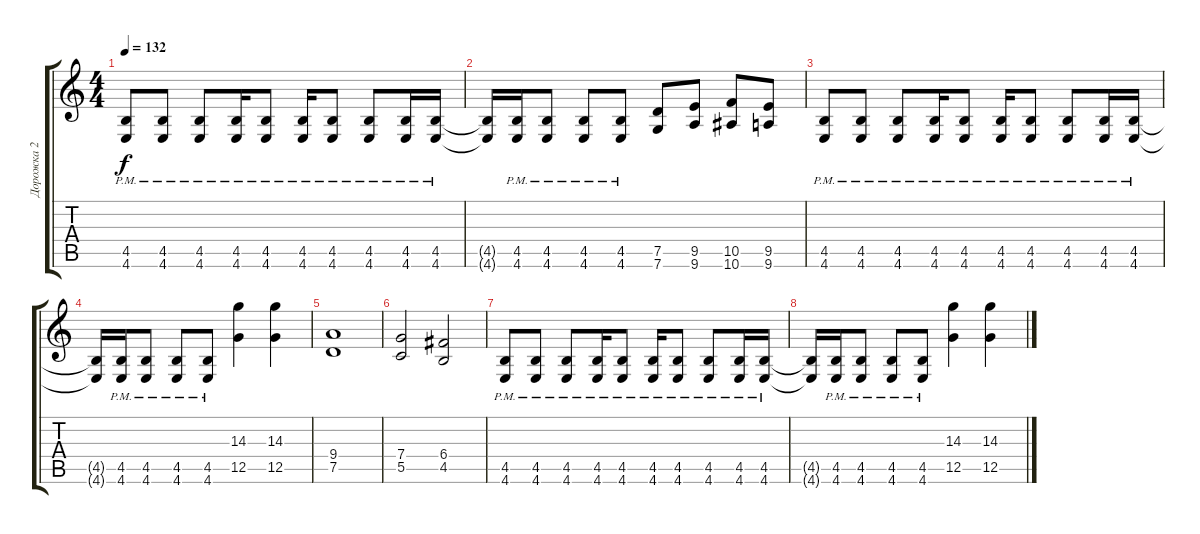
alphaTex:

\track ("Дорожка 2" "Дорожка 2") {instrument distortionguitar}
\staff {score tabs}
\tuning (D4 A3 F3 C3 G2 C2) {hide}
\ts (4 4)
\tempo 132
\clef g2
\ks c
(4.5{pm} 4.6{pm}).8{dy f} (4.5{pm} 4.6{pm}).8 (4.5{pm} 4.6{pm}).8 (4.5{pm} 4.6{pm}).16 (4.5{pm} 4.6{pm}).8 (4.5{pm} 4.6{pm}).16 (4.5{pm} 4.6{pm}).8 (4.5{pm} 4.6{pm}).8 (4.5{pm} 4.6{pm}).16 (4.5{pm} 4.6{pm}).16 |
(4.5{t} 4.6{t}).16 (4.5{pm} 4.6{pm}).16 (4.5{pm} 4.6{pm}).8 (4.5{pm} 4.6{pm}).8 (4.5{pm} 4.6).8 (7.5 7.6).8 (9.5 9.6).8 (10.5 10.6).8 (9.5 9.6).8 |
(4.5{pm} 4.6{pm}).8 (4.5{pm} 4.6{pm}).8 (4.5{pm} 4.6{pm}).8 (4.5{pm} 4.6{pm}).16 (4.5{pm} 4.6{pm}).8 (4.5{pm} 4.6{pm}).16 (4.5{pm} 4.6{pm}).8 (4.5{pm} 4.6{pm}).8 (4.5{pm} 4.6{pm}).16 (4.5{pm} 4.6{pm}).16 |
(4.5{t} 4.6{t}).16 (4.5{pm} 4.6{pm}).16 (4.5{pm} 4.6{pm}).8 (4.5{pm} 4.6{pm}).8 (4.5{pm} 4.6).8 (14.3 12.5).4 (14.3 12.5).4 |
(9.4 7.5).1 |
(7.4 5.5).2 (6.4 4.5).2 |
(4.5{pm} 4.6{pm}).8 (4.5{pm} 4.6{pm}).8 (4.5{pm} 4.6{pm}).8 (4.5{pm} 4.6{pm}).16 (4.5{pm} 4.6{pm}).8 (4.5{pm} 4.6{pm}).16 (4.5{pm} 4.6{pm}).8 (4.5{pm} 4.6{pm}).8 (4.5{pm} 4.6{pm}).16 (4.5{pm} 4.6{pm}).16 |
(4.5{t} 4.6{t}).16 (4.5{pm} 4.6{pm}).16 (4.5{pm} 4.6{pm}).8 (4.5{pm} 4.6{pm}).8 (4.5{pm} 4.6).8 (14.3 12.5).4 (14.3 12.5).4
